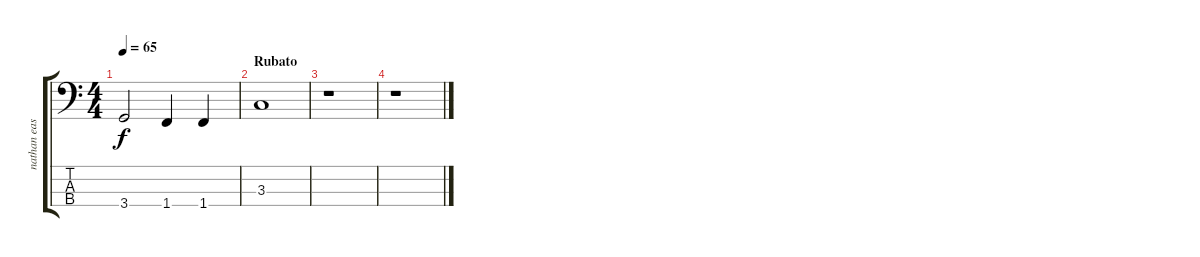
\track ("nathan east" "nathan eas") {instrument acousticbass}
\staff {score tabs}
\tuning (G2 D2 A1 E1) {hide}
\ts (4 4)
\tempo 65
\clef f4
\ks c
3.4.2{dy f} 1.4.4 1.4.4 |
\section ("" "Rubato")
3.3.1 |
r.1 |
r.1
